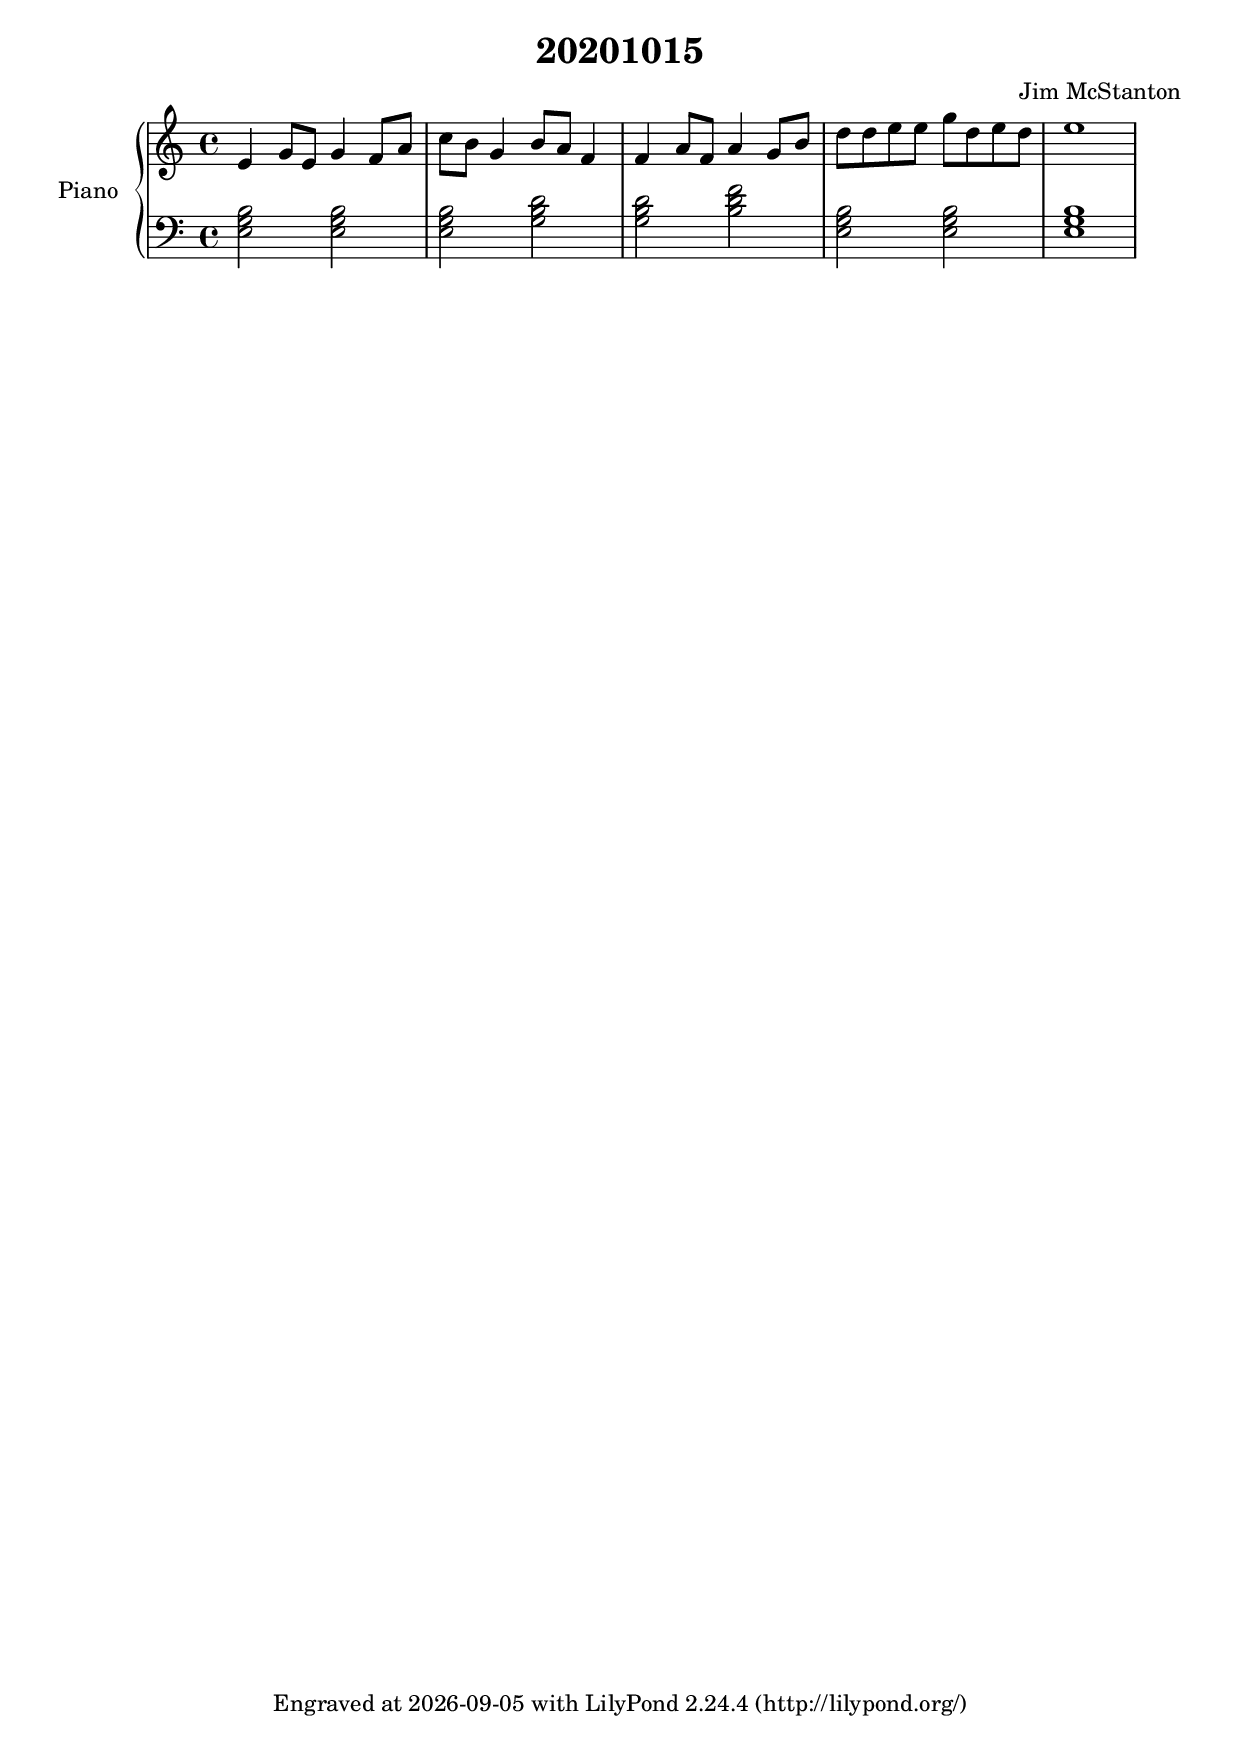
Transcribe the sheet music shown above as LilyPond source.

\version "2.20.0"
\header {
  title = "20201015"
  composer = "Jim McStanton"
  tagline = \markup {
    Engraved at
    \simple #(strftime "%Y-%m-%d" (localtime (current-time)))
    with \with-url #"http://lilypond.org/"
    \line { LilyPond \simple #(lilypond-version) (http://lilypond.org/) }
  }
}
melody = \relative {
  \key e \phrygian
  e'4 g8 e g4 f8 a c b g4 b8 a f4 f a8 f a4 g8 b d d e e g d e d e1
}
lowerchords = \chordmode {
  \clef bass
  \key e \phrygian
  e,2:min e,2:min e,2:min g,2  g,2 b,2:dim e,2:min e,2:min e,1:min
}
\score {
    \new PianoStaff <<
    \set PianoStaff.instrumentName = "Piano"
    \set PianoStaff.midiInstrument = "acoustic grand"
    \new Staff = "upper" \melody
    \new Staff = "lower" \lowerchords
    >>
  \layout {}
  \midi {}
}

